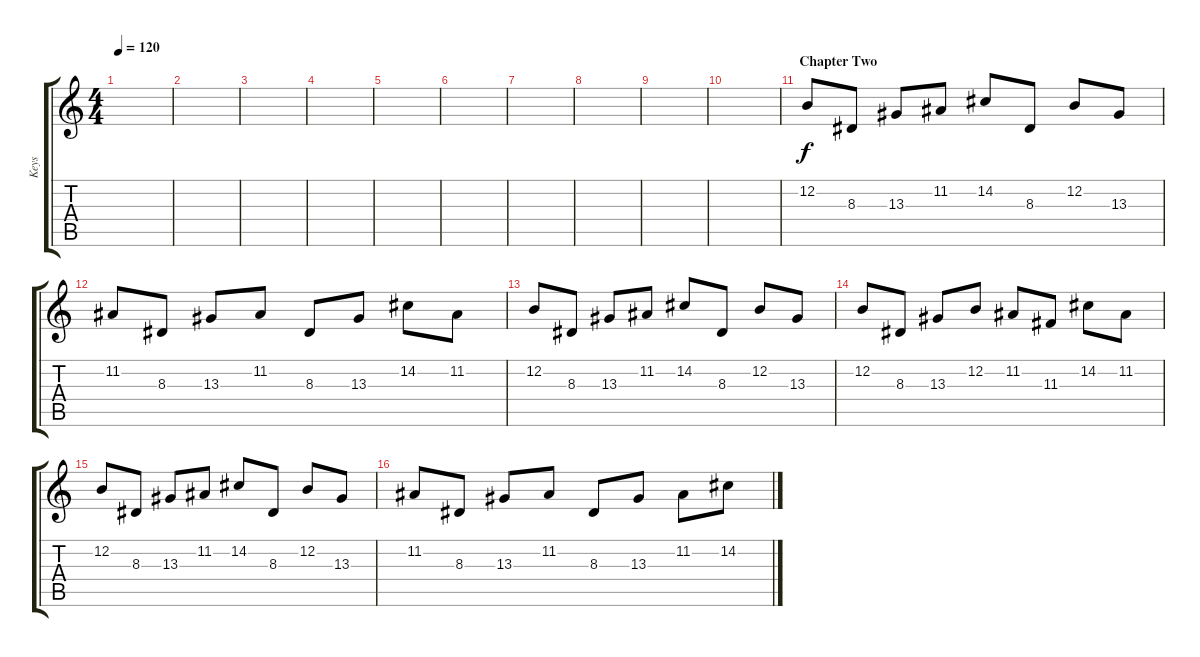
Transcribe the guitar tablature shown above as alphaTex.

\track ("Keys" "Keys") {instrument pad1newage}
\staff {score tabs}
\tuning (E4 B3 G3 D3 A2 E2) {hide}
\ts (4 4)
\tempo 120
\clef g2
\ks c
|
|
|
|
|
|
|
|
|
|
\section ("" "Chapter Two")
12.2.8 8.3.8 13.3.8 11.2.8 14.2.8 8.3.8 12.2.8 13.3.8 |
11.2.8 8.3.8 13.3.8 11.2.8 8.3.8 13.3.8 14.2.8 11.2.8 |
12.2.8 8.3.8 13.3.8 11.2.8 14.2.8 8.3.8 12.2.8 13.3.8 |
12.2.8 8.3.8 13.3.8 12.2.8 11.2.8 11.3.8 14.2.8 11.2.8 |
12.2.8 8.3.8 13.3.8 11.2.8 14.2.8 8.3.8 12.2.8 13.3.8 |
11.2.8 8.3.8 13.3.8 11.2.8 8.3.8 13.3.8 11.2.8 14.2.8
